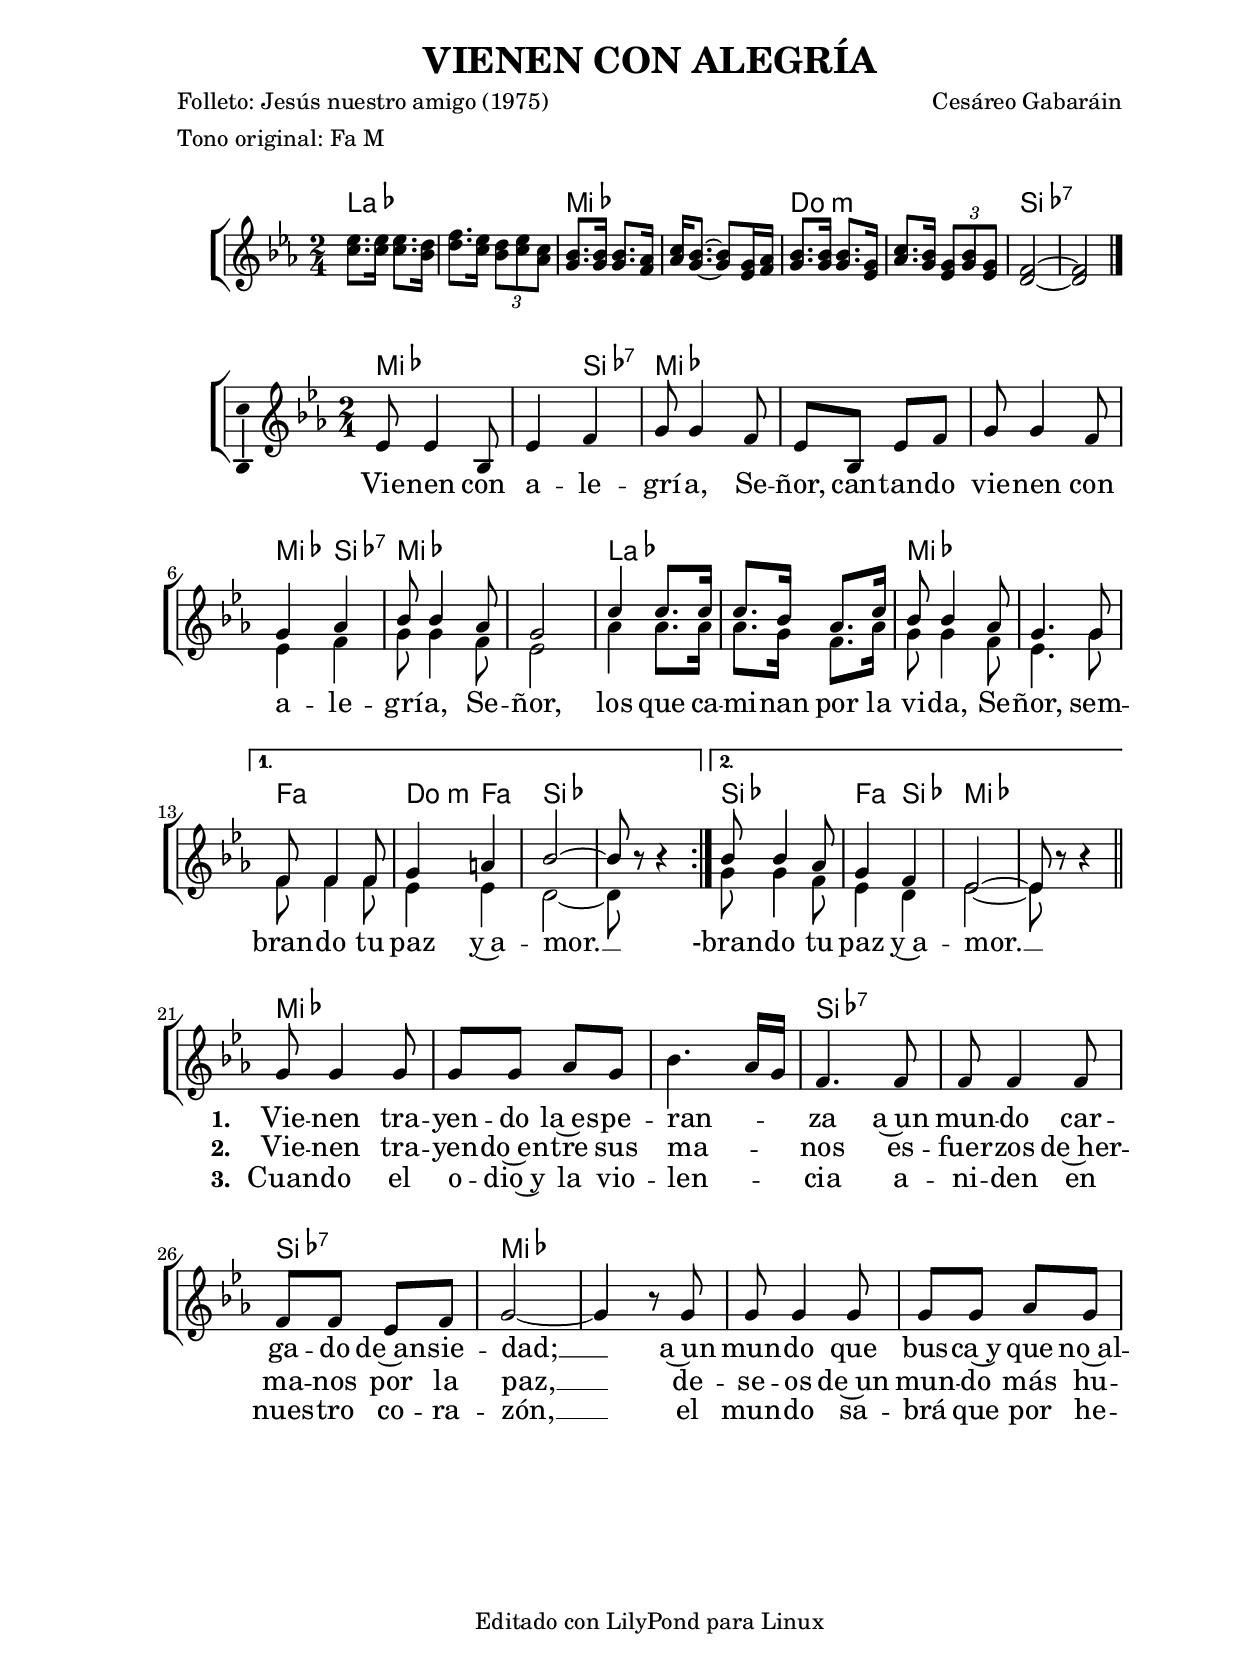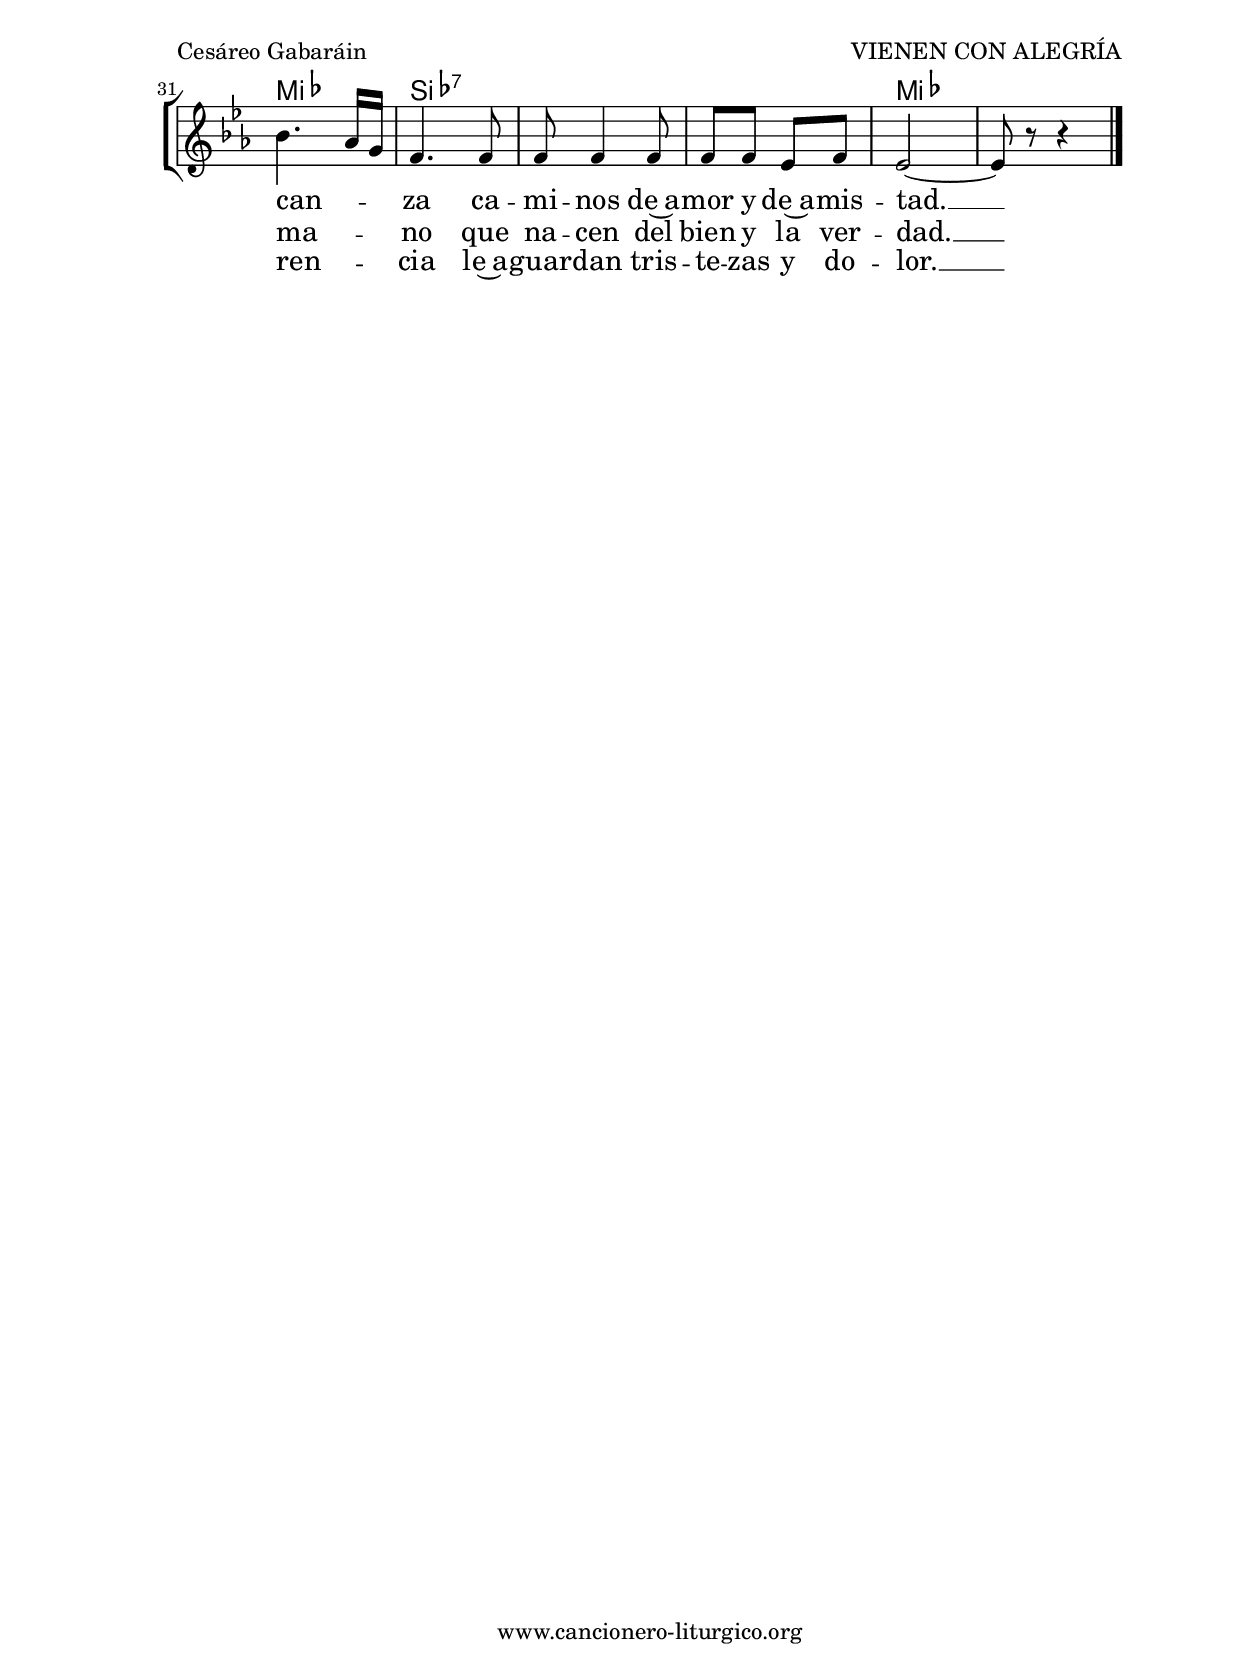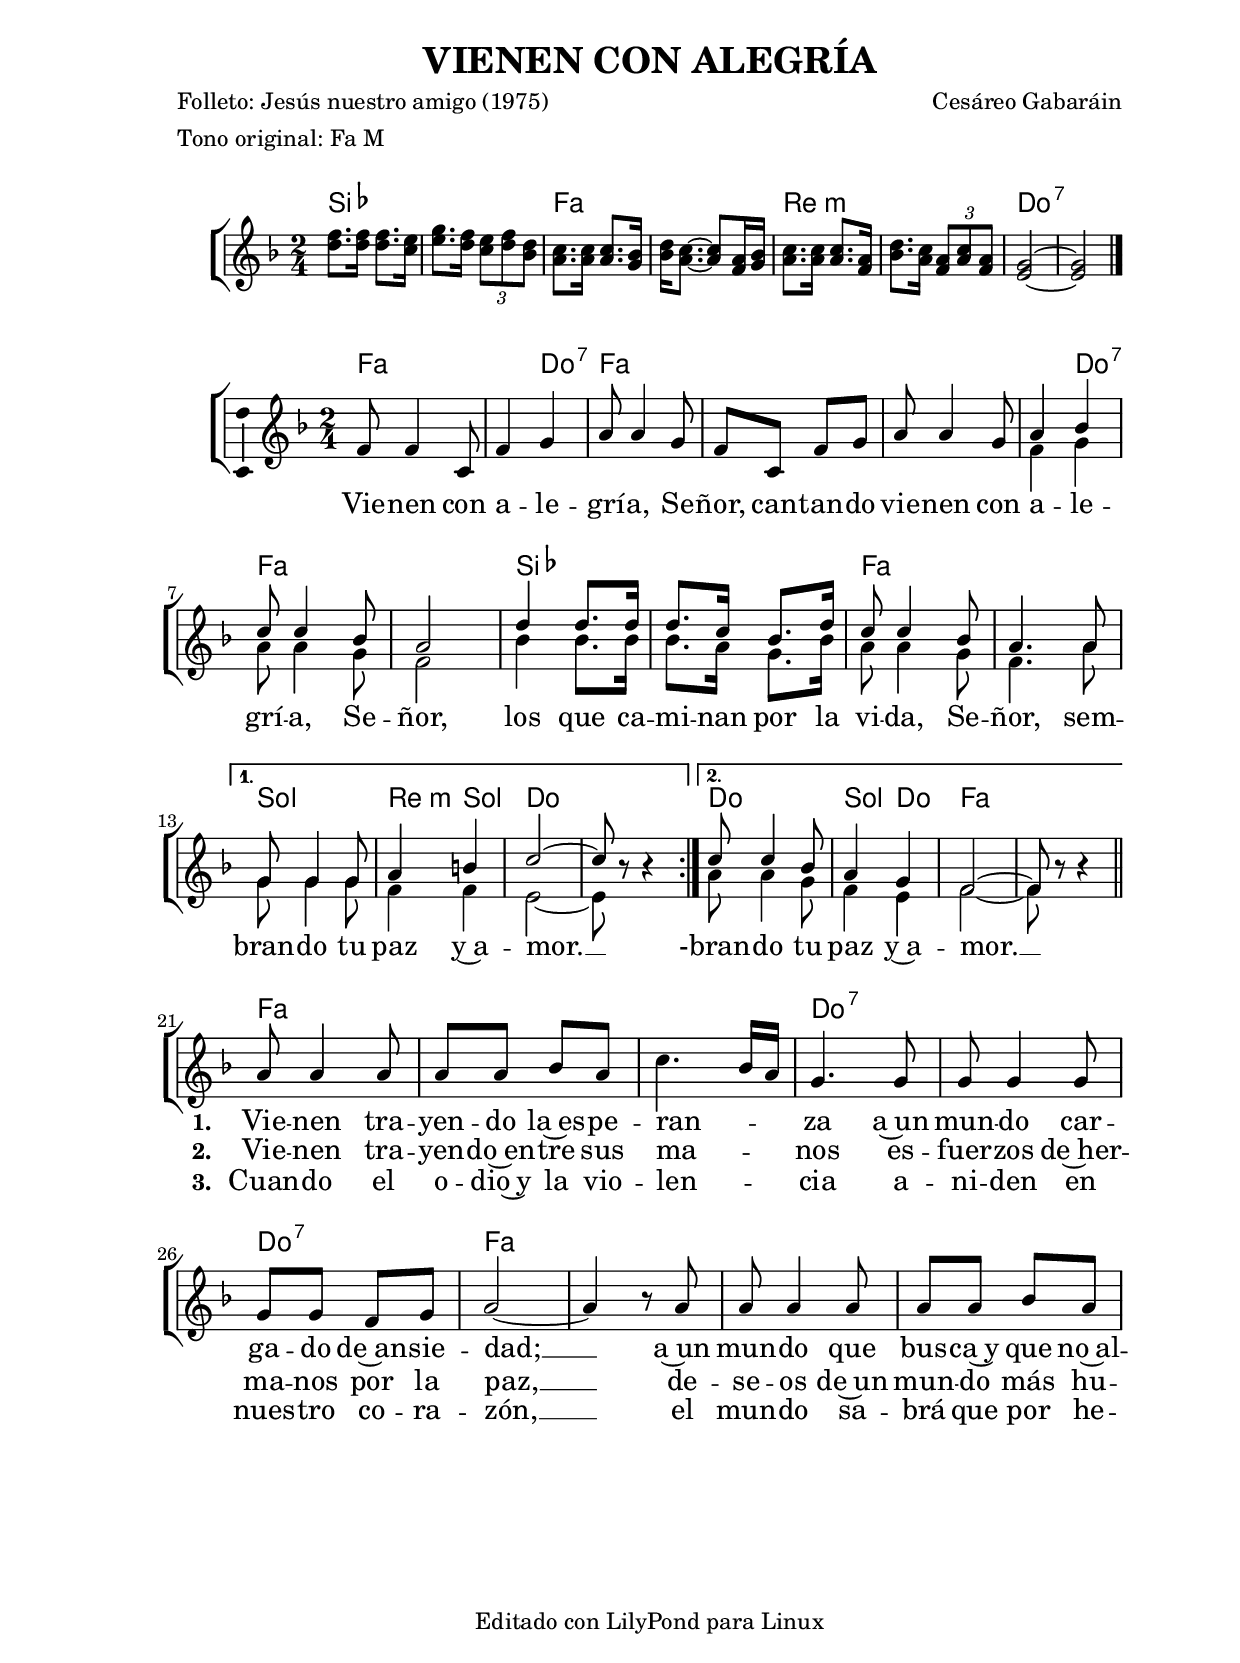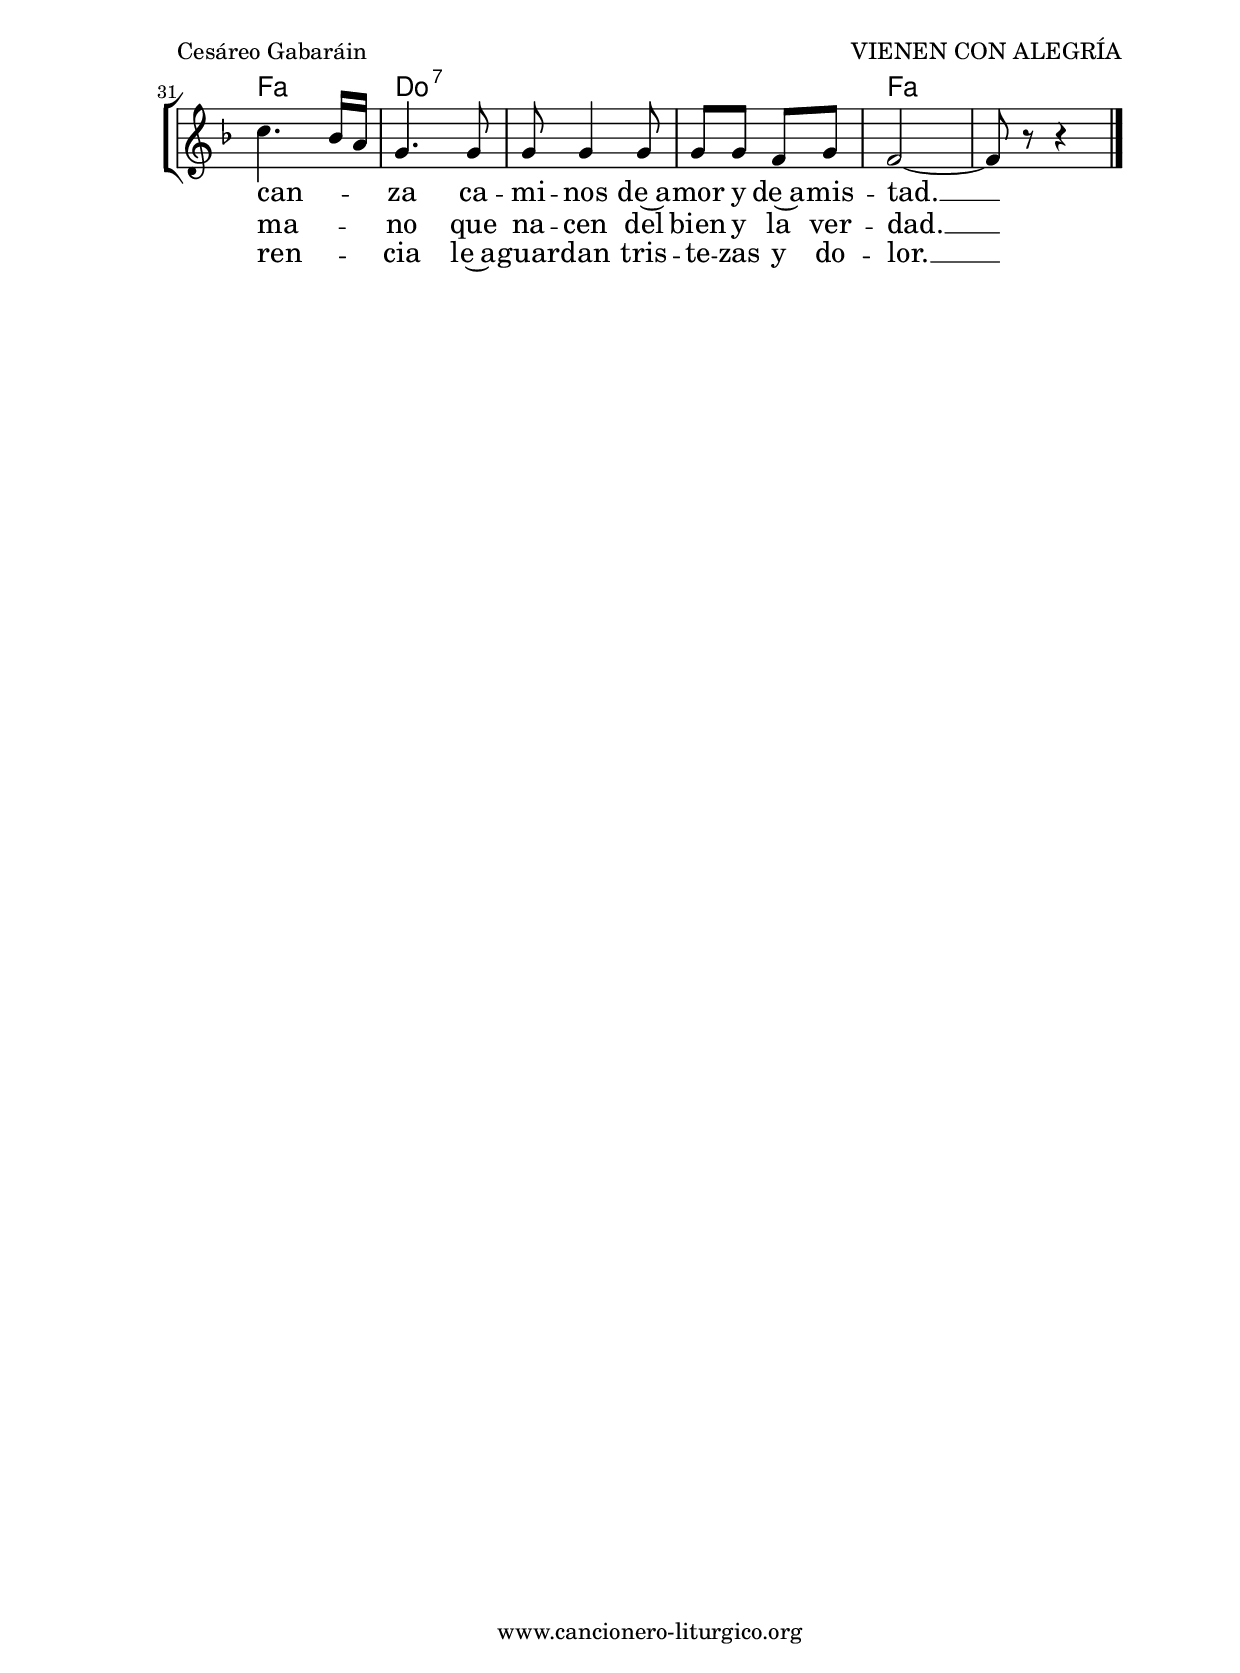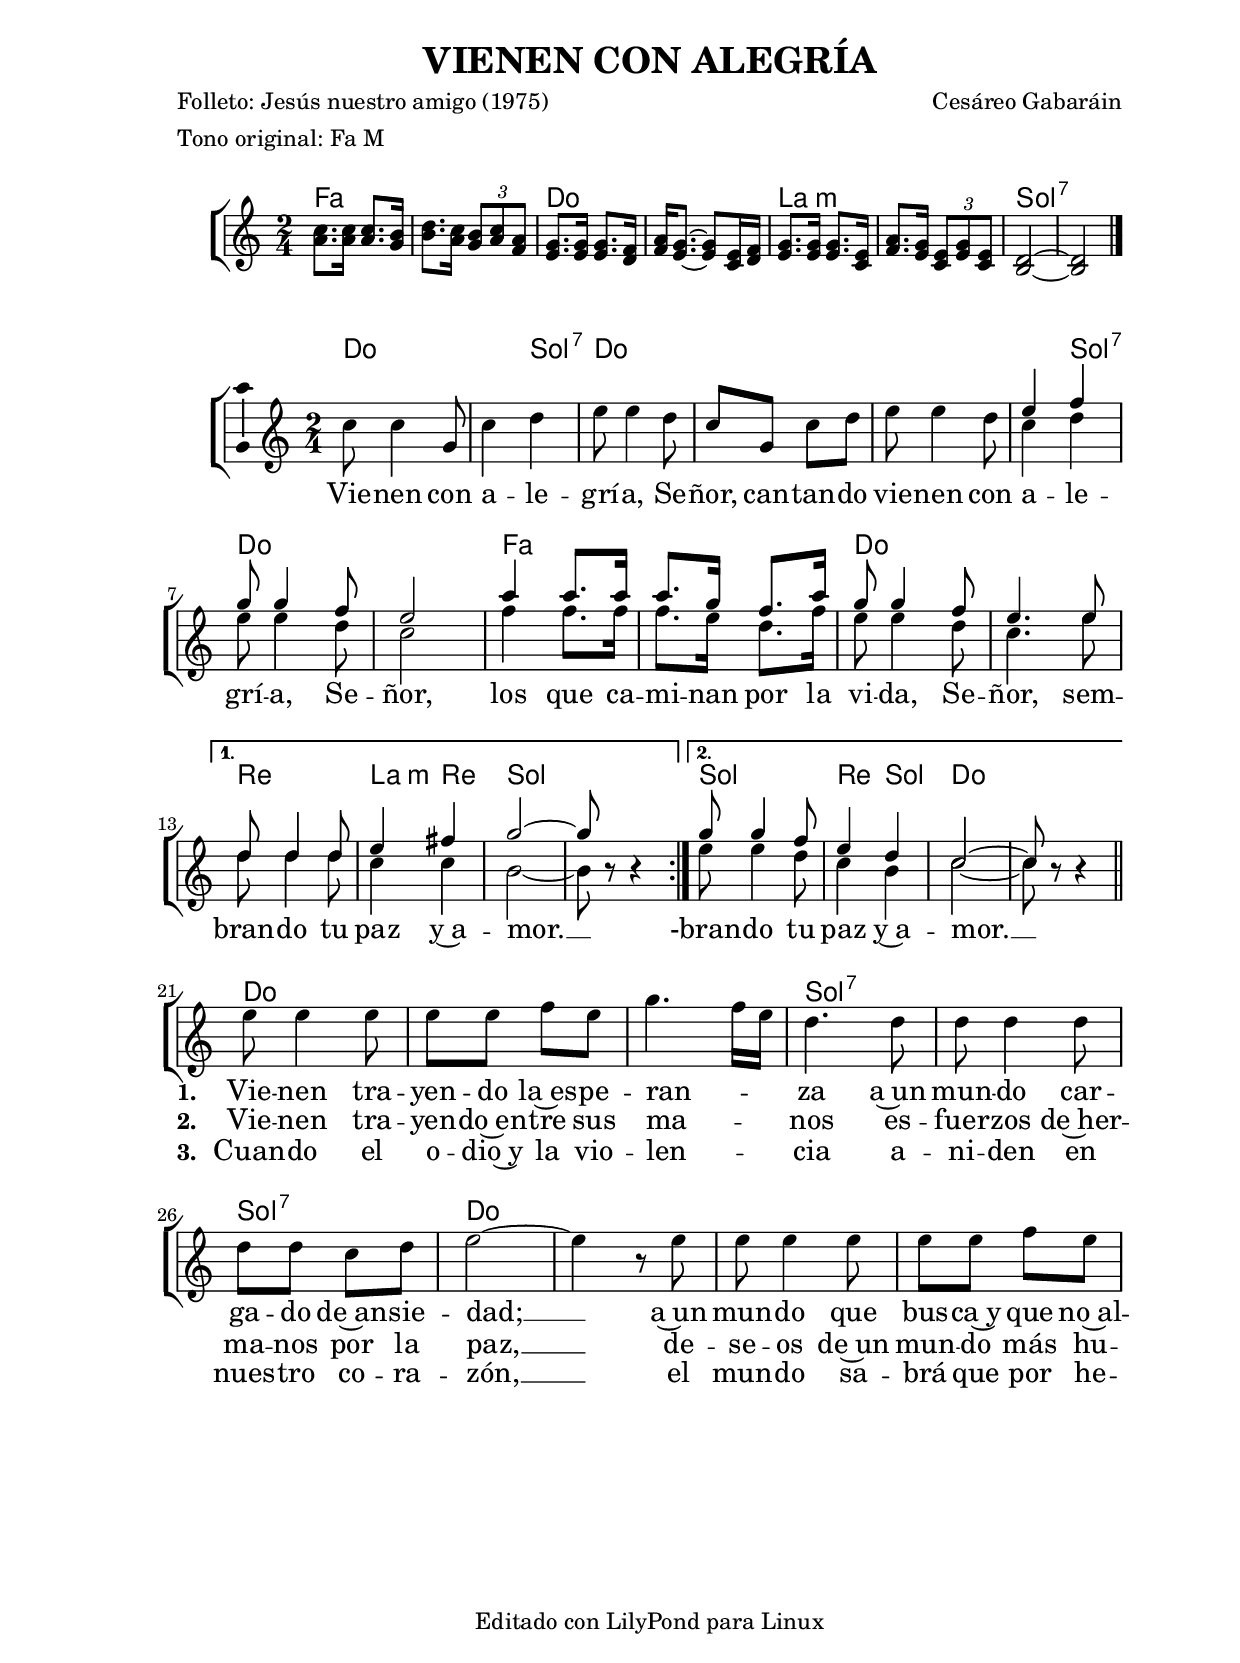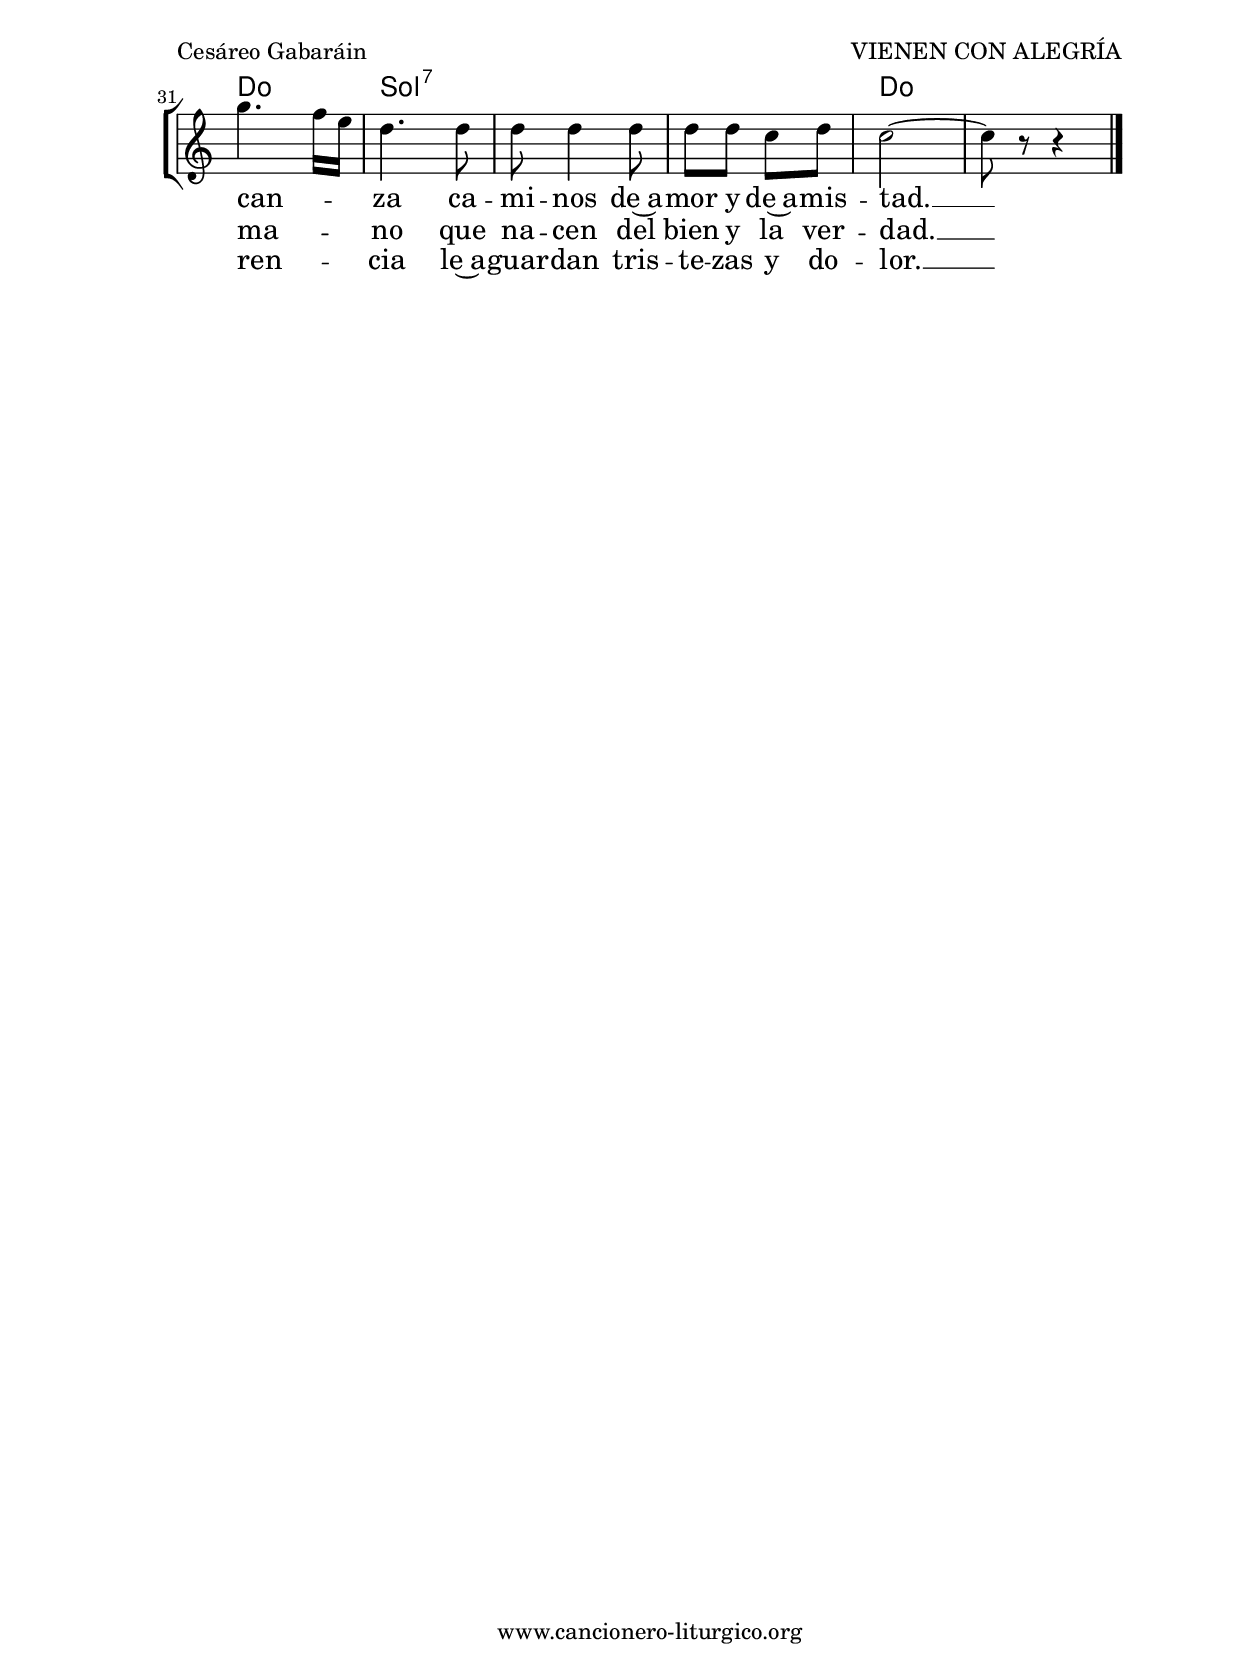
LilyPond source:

%
%para convertir .midi en .wav:
%timidity filename.midi -Ow -o finename.wav
%
%
%Para convertir de .wav a .mp3:
%lame -h -m j filename.wav
%
%
%para escuchar el midi:
%timidity nombrefichero.midi
%


%versión de lilypond para la que se ha escrito esta partitura:
\version "2.16.0"

	%Tamaño papel
	#(set-default-paper-size "a4")
	%Tamaño partitura
	#(set-global-staff-size 20)
	%No responde al pulsar sobre una nota
	#(ly:set-option 'point-and-click #f)

%parámetros del encabezamiento:
\header {
	title = "VIENEN CON ALEGRÍA"
	subtitle = ""
	composer = "Cesáreo Gabaráin"
%	poet = "CLN 728"
	poet = "Folleto: Jesús nuestro amigo (1975)"
	meter = "Tono original: Fa M"
	arranger = ""
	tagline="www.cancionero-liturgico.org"
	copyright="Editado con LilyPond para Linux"
	}

%parámetros asociados al papel:
\paper  {
	oddHeaderMarkup = \markup {\fill-line { \on-the-fly #not-first-page \fromproperty #'header:title \on-the-fly #not-first-page \fromproperty #'header:composer }}
	evenHeaderMarkup = \markup {\fill-line { \fromproperty #'header:composer \fromproperty #'header:title }}
	#(set-paper-size "a4")
	print-page-number = ##f
	first-page-number = 1
	print-first-page-number = ##f
%	head-separation = 3.0 \cm
	top-margin = 2.0 \cm
	bottom-margin = 0.5\cm
%%%	bottom-margin = -2.0\cm
	left-margin = 3.0 \cm
	line-width = 16.0 \cm 
	indent = 8\mm
	interscoreline = 2.\mm
	between-system-space = 15\mm
%	para que las partituras no llenen la hoja:
	ragged-bottom = ##t
%	idem para la última hoja:
	ragged-last-bottom = ##f
%	para que las partituras llenen el ancho del papel:
	ragged-last = ##f
	after-title-space = 2.5 \cm
%page-count=1
%system-count=8

	%Flexible Vertical Spacing
%	markup-markup-spacing =
%	#'((basic-distance . 15) (minimum-distance . 15) (padding . 3))
	markup-system-spacing =
	#'((basic-distance . 15) (minimum-distance . 15) (padding . 3))
	system-system-spacing =
	#'((basic-distance . 15) (minimum-distance . 15) (padding . 3))
	score-system-spacing =
	#'((basic-distance . 15) (minimum-distance . 15) (padding . 5))
%	top-system-spacing = % header
%	#'((basic-distance . 8) (minimum-distance . 0) (padding . 0))
%	top-markup-spacing =
%	#'((basic-distance . 20) (minimum-distance . 20) (padding . 0))
	last-bottom-spacing = % footer
	#'((basic-distance . 5) (minimum-distance . 5) (padding . 0))
%	score-markup-spacing =
%	#'((basic-distance . 16) (minimum-distance . 13) (padding . 0))

	}


%parámetros que afectan a toda la partitura:
global =  {
	%clave de sol (G):
	\clef G
	%armadura:
	\transpose f ees
	\key f \major
	\tempo 4=100
	\set Score.tempoHideNote = ##t
	}


acordesintro = {
	\italianChords
	\chordmode {
	\transpose f ees
{

bes2 s f s d:m s c:7 s

}
}
}

melodiaintro = 
	\transpose f ees
{
	\relative c'' {
	\time 2/4

<<
{
f8. f16 f8. e16
g8. f16 \times 2/3 {e8 f d}
c8. c16 c8. bes16
d16 c8.~c8 a16 bes
c8. c16 c8. a16
d8. c16 \times 2/3 {a8 c a}
g2~
g2
}
%\\
{
d'8. d16 d8. c16
e8. d16 \times 2/3 {c8 d bes}
a8. a16 a8. g16
bes16 a8.~a8 f16 g
a8. a16 a8. f16
bes8. a16 \times 2/3 {f8 a f}
e2~
e2
}
>>

	\bar "|."
	}
	}


acordes = {
	\italianChords
	\chordmode {
	\transpose f ees
{
\repeat volta 2 {
f2
f4 c:7
f2 f f
f4 c:7
f2 f bes bes f f
}
\alternative {
{
g2
d4:m g
c2 c
}
{
c2
g4 c
f2 f
}
}

	f2 f f c:7 c:7
	c:7 f f f f f c:7 c:7 c:7 f f

}
}
}

melodia = 
	\transpose f ees
{
	\relative c' {
	\time 2/4
%	\partial 4*1
\repeat volta 2 {
	f8 f4 c8
	f4 g
	a8 a4 g8
	f c f g
	a a4 g8
<<
{
\voiceOne
	a4 bes
	c8 c4 bes8
	a2
	d4 d8. d16
	d8. c16 bes8. d16
	c8 c4 bes8
	a4. a8
}
\new Voice {
\voiceTwo
	f4 g
	a8 a4 g8
	f2
	bes4 bes8. bes16
	bes8. a16 g8. bes16
	a8 a4 g8
	f4. a8
}
>>
\oneVoice

	\break

}

	\alternative{
	{
<<
{
\voiceOne
	g8 g4 g8
	a4 b
	c2~
	c8
}
\new Voice {
\voiceTwo
	g8 g4 g8
	f4 f
	e2~
	e8
}
>>
\oneVoice
r8 r4
	}
	{
<<
{
\voiceOne
	c'8 c4 bes8
	a4 g
	f2~
	f8
}
\new Voice {
\voiceTwo
	a8 a4 g8
	f4 e
	f2~
	f8
}
>>
\oneVoice
r8 r4
	}
	}
	\bar "||"

	\break

	a8 a4 a8
	a8 a bes a
	c4. bes16 a
	g4. g8
	g g4 g8
	g g f g
	a2~
	a4 r8 a
	a a4 a8
	a a bes a
	c4. bes16 a
	g4. g8
	g g4 g8
	g g f g
	f2~
	f8 r8 r4

	\bar "|."
	}
	}


texto = \lyricmode {
	Vie -- nen con a -- le -- grí -- a, Se -- ñor,
	can -- tan -- do vie -- nen con a -- le -- grí -- a, Se -- ñor,
	los que ca -- mi -- nan por la vi -- da, Se -- ñor,
	sem -- bran -- do tu paz y~a -- mor. __
	-bran -- do tu paz y~a -- mor. __

	\set stanza =#"1. " Vie -- nen tra -- yen -- do la~es -- pe -- ran -- _ _ za
	a~un mun -- do car -- ga -- do de~an -- sie -- dad; __
	a~un mun -- do que bus -- ca~y que
	no~al -- can -- _ _ za ca -- mi -- nos de~a -- mor
	y de~a -- mis -- tad. __
	}

textodos = \lyricmode {
	\skip 1 \skip 1 \skip 1 \skip 1
	\skip 1 \skip 1 \skip 1 \skip 1
	\skip 1 \skip 1 \skip 1 \skip 1
	\skip 1 \skip 1 \skip 1 \skip 1
	\skip 1 \skip 1 \skip 1 \skip 1
	\skip 1 \skip 1 \skip 1 \skip 1
	\skip 1 \skip 1 \skip 1 \skip 1
	\skip 1 \skip 1 \skip 1 \skip 1
	\skip 1 \skip 1 \skip 1 \skip 1
	\skip 1 \skip 1 \skip 1 \skip 1
	\skip 1 \skip 1 \skip 1 \skip 1
	\skip 1

	\set stanza =#"2. " Vie -- nen tra -- yen -- do~en -- tre sus ma -- _ _ nos
	es -- fuer -- zos de~her -- ma -- nos por la paz, __
	de -- se -- os de~un mun -- do más hu -- ma -- _ _ no
	que na -- cen del bien y la ver -- dad. __
	}

textotres = \lyricmode {
	\skip 1 \skip 1 \skip 1 \skip 1
	\skip 1 \skip 1 \skip 1 \skip 1
	\skip 1 \skip 1 \skip 1 \skip 1
	\skip 1 \skip 1 \skip 1 \skip 1
	\skip 1 \skip 1 \skip 1 \skip 1
	\skip 1 \skip 1 \skip 1 \skip 1
	\skip 1 \skip 1 \skip 1 \skip 1
	\skip 1 \skip 1 \skip 1 \skip 1
	\skip 1 \skip 1 \skip 1 \skip 1
	\skip 1 \skip 1 \skip 1 \skip 1
	\skip 1 \skip 1 \skip 1 \skip 1
	\skip 1

	\set stanza =#"3. " Cuan -- do el o -- dio~y la vio -- len -- _ _ cia
a -- ni -- den en nues -- tro co -- ra -- zón, __
el mun -- do sa -- brá que por he -- ren -- _ _ cia
le~a -- guar -- dan tris -- te -- zas y do -- lor. __
	}

acordesintroStaff = \context ChordNames = acordesintroStaff <<
	\set chordChanges = ##t
	\acordesintro
	>>

acordesStaff = \context ChordNames = acordesStaff <<
	\set chordChanges = ##t
	\acordes
	>>


vozintroStaff = \context Voice = vozintroStaff
<<
	\override Staff.StaffSymbol #'staff-space = #(magstep -0.35)
	\set Staff.midiInstrument = #"english horn"
	\set Staff.midiMinimumVolume = #0.7
	\set Staff.midiMaximumVolume = #0.9
	\global
	\melodiaintro
	>>

vozStaff = \context Voice = vozStaff
\with {\consists "Ambitus_engraver"}
<<
	\set Staff.midiInstrument = #"electric guitar (jazz)"
	\set Staff.midiMinimumVolume = #0.7
	\set Staff.midiMaximumVolume = #0.9
	\global
	\relative c' \melodia
	>>

textoStaff = \context Lyrics = textoStaff <<
	\lyricsto vozStaff \texto
	>>

textodosStaff = \context Lyrics = textodosStaff <<
	\lyricsto vozStaff \textodos
	>>

textotresStaff = \context Lyrics = textotresStaff <<
	\lyricsto vozStaff \textotres
	>>

\book {
	\score {
		\context ChoirStaff {
			\override StaffGroup.SystemStartBracket #'collapse-height = #1
			\override Score.SystemStartBar #'collapse-height = #1
			<<
			\acordesintroStaff
			\vozintroStaff
			>>
			}
		\layout {
%system-count=1
	    		\context {
				\Lyrics
				\override LyricText #'font-size = #2
				}
	   		 \context {
				\Score
				\override StaffSymbol #'staff-space = #(magstep +3)
				}
			}
		}
	\score {
		\context ChoirStaff {
			\override StaffGroup.SystemStartBracket #'collapse-height = #1
			\override Score.SystemStartBar #'collapse-height = #1
			<<
			\acordesStaff
			\vozStaff
			\textoStaff
			\textodosStaff
			\textotresStaff
			>>
			}
		\layout {
	    		\context {
				\Lyrics
				\override LyricText #'font-size = #2
				}
	   		 \context {
				\Score
				\override StaffSymbol #'staff-space = #(magstep +3)
				}
			}
		}
	\score {
		\unfoldRepeats
		\context ChoirStaff {
			<<
			\acordesintroStaff
			\vozintroStaff
			>>
			<<
			\acordesStaff
			\vozStaff
			>>
			}
		\midi {
	  		\context {
	  			\Score
				tempoWholesPerMinute = #(ly:make-moment 70 4)
				}
			}
		}
	}



#(define output-suffix "C")
\book {
	\score {
		\context ChoirStaff {
			\override StaffGroup.SystemStartBracket #'collapse-height = #1
			\override Score.SystemStartBar #'collapse-height = #1
\transpose c d
			<<
			\acordesintroStaff
			\vozintroStaff
			>>
			}
		\layout {
%system-count=1
	    		\context {
				\Lyrics
				\override LyricText #'font-size = #2
				}
	   		 \context {
				\Score
				\override StaffSymbol #'staff-space = #(magstep +3)
				}
			}
		}
	\score {
		\context ChoirStaff {
			\override StaffGroup.SystemStartBracket #'collapse-height = #1
			\override Score.SystemStartBar #'collapse-height = #1
\transpose c d
			<<
			\acordesStaff
			\vozStaff
			\textoStaff
			\textodosStaff
			\textotresStaff
			>>
			}
		\layout {
	    		\context {
				\Lyrics
				\override LyricText #'font-size = #2
				}
	   		 \context {
				\Score
				\override StaffSymbol #'staff-space = #(magstep +3)
				}
			}
		}
	}

#(define output-suffix "S")
\book {
	\score {
		\context ChoirStaff {
			\override StaffGroup.SystemStartBracket #'collapse-height = #1
			\override Score.SystemStartBar #'collapse-height = #1
\transpose c a,
			<<
			\acordesintroStaff
			\vozintroStaff
			>>
			}
		\layout {
%system-count=1
	    		\context {
				\Lyrics
				\override LyricText #'font-size = #2
				}
	   		 \context {
				\Score
				\override StaffSymbol #'staff-space = #(magstep +3)
				}
			}
		}
	\score {
		\context ChoirStaff {
			\override StaffGroup.SystemStartBracket #'collapse-height = #1
			\override Score.SystemStartBar #'collapse-height = #1
\transpose c a
			<<
			\acordesStaff
			\vozStaff
			\textoStaff
			\textodosStaff
			\textotresStaff
			>>
			}
		\layout {
	    		\context {
				\Lyrics
				\override LyricText #'font-size = #2
				}
	   		 \context {
				\Score
				\override StaffSymbol #'staff-space = #(magstep +3)
				}
			}
		}
	}


